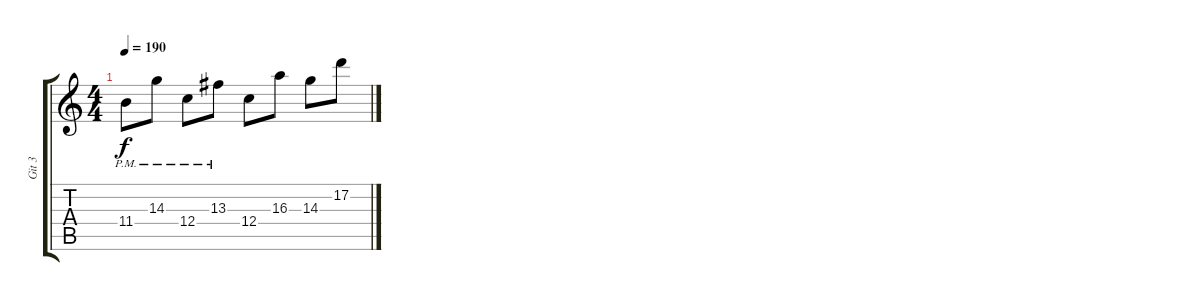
\track ("Git 3" "Git 3") {instrument overdrivenguitar}
\staff {score tabs}
\tuning (D4 A3 F3 C3 G2 D2) {hide}
\ts (4 4)
\tempo 190
\clef g2
\ks c
11.4{pm}.8{dy f} 14.3{pm}.8 12.4{pm}.8 13.3{pm}.8 12.4.8 16.3.8 14.3.8 17.2.8
